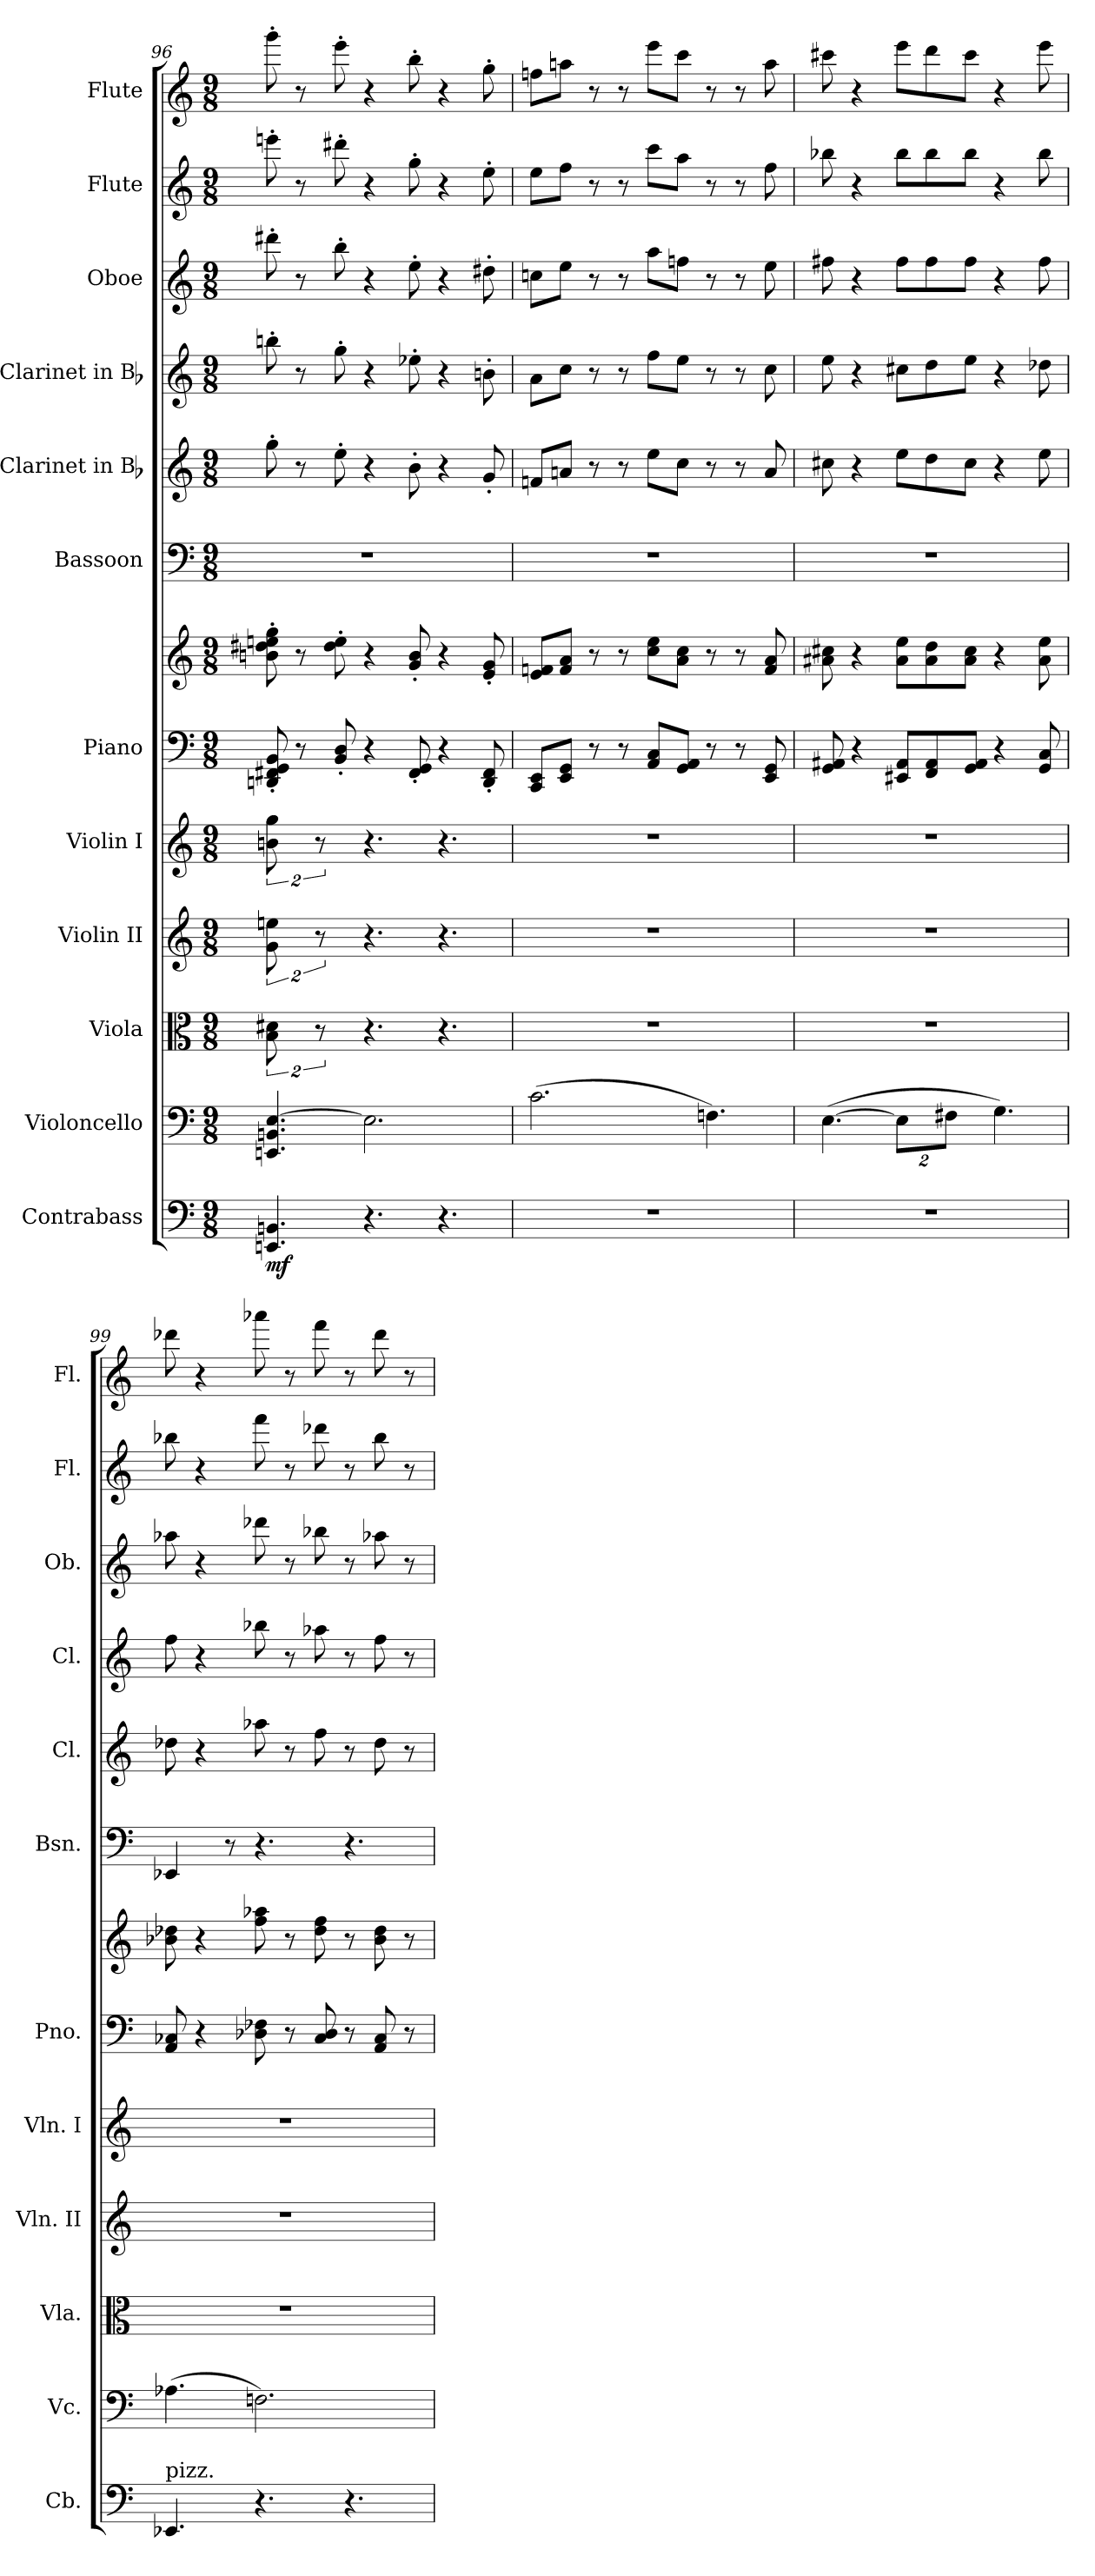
**kern	**dynam	**kern	**kern	**kern	**kern	**kern	**kern	**kern	**kern	**kern	**kern	**kern	**kern
*part12	*part12	*part11	*part10	*part9	*part8	*part7	*part7	*part6	*part5	*part4	*part3	*part2	*part1
*staff13	*staff13	*staff12	*staff11	*staff10	*staff9	*staff8	*staff7	*staff6	*staff5	*staff4	*staff3	*staff2	*staff1
*I"Contrabass	*	*I"Violoncello	*I"Viola	*I"Violin II	*I"Violin I	*I"Piano	*	*I"Bassoon	*I"Clarinet in Bb	*I"Clarinet in Bb	*I"Oboe	*I"Flute	*I"Flute
*I'Cb.	*	*I'Vc.	*I'Vla.	*I'Vln. II	*I'Vln. I	*I'Pno.	*	*I'Bsn.	*I'Cl.	*I'Cl.	*I'Ob.	*I'Fl.	*I'Fl.
*clefF4	*	*clefF4	*clefC3	*clefG2	*clefG2	*clefF4	*clefG2	*clefF4	*clefG2	*clefG2	*clefG2	*clefG2	*clefG2
*k[]	*	*k[]	*k[]	*k[]	*k[]	*k[]	*k[]	*k[]	*k[]	*k[]	*k[]	*k[]	*k[]
*M9/8	*	*M9/8	*M9/8	*M9/8	*M9/8	*M9/8	*M9/8	*M9/8	*M9/8	*M9/8	*M9/8	*M9/8	*M9/8
*MM189	*	*MM189	*MM189	*MM189	*MM189	*MM189	*MM189	*MM189	*MM189	*MM189	*MM189	*MM189	*MM189
=96	=96	=96	=96	=96	=96	=96	=96	=96	=96	=96	=96	=96	=96
4.EEn 4.BBn	mf	4.EEn 4.BBn [4.E	16%3B 16%3d#X	16%3g 16%3een	16%3bn 16%3gg	8DDn' 8FF#X' 8GG' 8BB'	8bn' 8dd#X' 8een' 8gg'	8%9r	8gg'	8bbn'	8ddd#X'	8eeen'	8ggg'
.	.	.	.	.	.	8r	8r	.	8r	8r	8r	8r	8r
.	.	.	16%3r	16%3r	16%3r	.	.	.	.	.	.	.	.
.	.	.	.	.	.	8BB' 8D'	8dd#' 8ee'	.	8ee'	8gg'	8bb'	8ddd#X'	8eee'
4.r	.	2.E]	4.r	4.r	4.r	4r	4r	.	4r	4r	4r	4r	4r
.	.	.	.	.	.	8FF#' 8GG'	8g' 8b'	.	8b'	8ee-X'	8ee'	8gg'	8bb'
4.r	.	.	4.r	4.r	4.r	4r	4r	.	4r	4r	4r	4r	4r
.	.	.	.	.	.	8DD' 8FF#'	8e' 8g'	.	8g'	8bn'	8dd#X'	8ee'	8gg'
=97	=97	=97	=97	=97	=97	=97	=97	=97	=97	=97	=97	=97	=97
8%9r	.	(2.c	8%9r	8%9r	8%9r	8CC 8EEL	8e 8fnL	8%9r	8fnL	8aL	8ccnL	8eeL	8ffnL
.	.	.	.	.	.	8EE 8GGJ	8f 8aJ	.	8anJ	8ccJ	8eeJ	8ffJ	8aanJ
.	.	.	.	.	.	8r	8r	.	8r	8r	8r	8r	8r
.	.	.	.	.	.	8r	8r	.	8r	8r	8r	8r	8r
.	.	.	.	.	.	8AA 8CL	8cc 8eeL	.	8eeL	8ffL	8aaL	8cccL	8eeeL
.	.	.	.	.	.	8GG 8AAJ	8a 8ccJ	.	8ccJ	8eeJ	8ffnJ	8aaJ	8cccJ
.	.	4.Fn)	.	.	.	8r	8r	.	8r	8r	8r	8r	8r
.	.	.	.	.	.	8r	8r	.	8r	8r	8r	8r	8r
.	.	.	.	.	.	8EE 8GG	8f 8a	.	8a	8cc	8ee	8ff	8aa
=98	=98	=98	=98	=98	=98	=98	=98	=98	=98	=98	=98	=98	=98
8%9r	.	([4.E	8%9r	8%9r	8%9r	8GG 8AA#X	8a#X 8cc#X	8%9r	8cc#X	8ee	8ff#X	8bb-X	8ccc#X
.	.	.	.	.	.	4r	4r	.	4r	4r	4r	4r	4r
.	.	16%3EL]	.	.	.	8EE#X 8AA#L	8a# 8eeL	.	8eeL	8cc#XL	8ff#L	8bb-L	8eeeL
.	.	.	.	.	.	8FF 8AA#	8a# 8dd	.	8dd	8dd	8ff#	8bb-	8ddd
.	.	16%3F#XJ	.	.	.	.	.	.	.	.	.	.	.
.	.	.	.	.	.	8GG 8AA#J	8a# 8cc#J	.	8cc#J	8eeJ	8ff#J	8bb-J	8ccc#J
.	.	4.G)	.	.	.	4r	4r	.	4r	4r	4r	4r	4r
.	.	.	.	.	.	8GG 8C	8a# 8ee	.	8ee	8dd-X	8ff#	8bb-	8eee
=99	=99	=99	=99	=99	=99	=99	=99	=99	=99	=99	=99	=99	=99
!LO:TX:a:t=pizz.	!	!	!	!	!	!	!	!	!	!	!	!	!
4.EE-X	.	(4.A-X	8%9r	8%9r	8%9r	8AA 8C-X	8b-X 8dd-X	4EE-X	8dd-X	8ff	8aa-X	8bb-X	8ddd-X
.	.	.	.	.	.	4r	4r	.	4r	4r	4r	4r	4r
.	.	.	.	.	.	.	.	8r	.	.	.	.	.
4.r	.	2.Fn)	.	.	.	8D-X 8F-X	8ff 8aa-X	4.r	8aa-X	8bb-X	8ddd-X	8fff	8aaa-X
.	.	.	.	.	.	8r	8r	.	8r	8r	8r	8r	8r
.	.	.	.	.	.	8C- 8D-	8dd- 8ff	.	8ff	8aa-X	8bb-X	8ddd-X	8fff
4.r	.	.	.	.	.	8r	8r	4.r	8r	8r	8r	8r	8r
.	.	.	.	.	.	8AA 8C-	8b- 8dd-	.	8dd-	8ff	8aa-X	8bb-	8ddd-
.	.	.	.	.	.	8r	8r	.	8r	8r	8r	8r	8r
=	=	=	=	=	=	=	=	=	=	=	=	=	=
*-	*-	*-	*-	*-	*-	*-	*-	*-	*-	*-	*-	*-	*-
